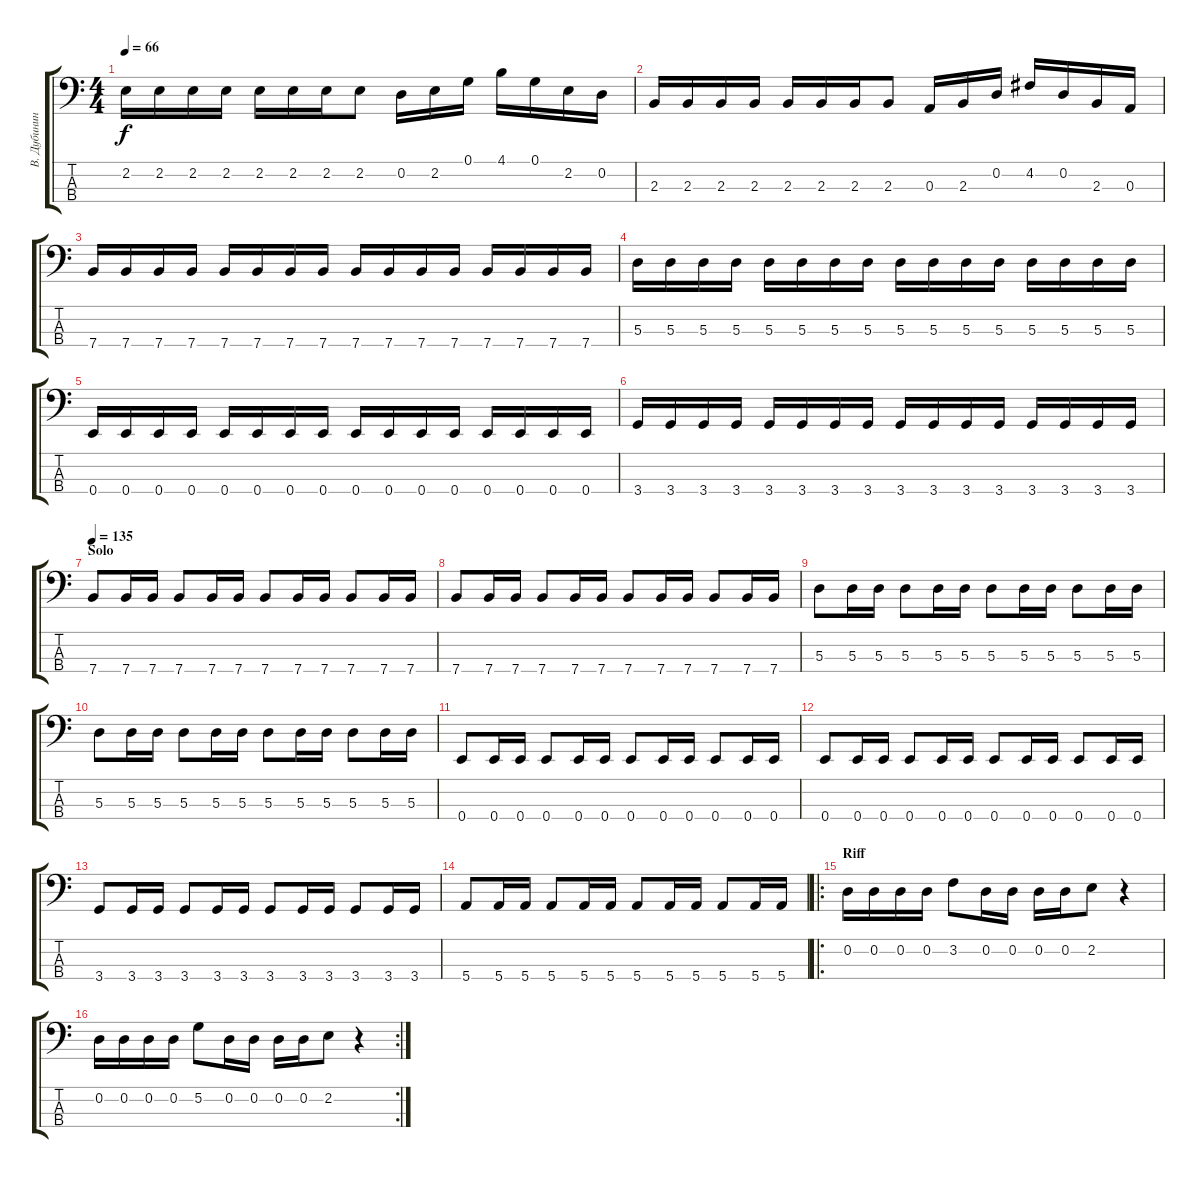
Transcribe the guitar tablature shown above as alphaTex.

\track ("В. Дубинин " "В. Дубинин") {instrument electricbassfinger}
\staff {score tabs}
\tuning (G2 D2 A1 E1) {hide}
\ts (4 4)
\tempo 66
\clef f4
\ks c
2.2.16{dy f} 2.2.16 2.2.16 2.2.16 2.2.16 2.2.16 2.2.16 2.2.8 0.2.16 2.2.16 0.1.16 4.1.16 0.1.16 2.2.16 0.2.16 |
2.3.16 2.3.16 2.3.16 2.3.16 2.3.16 2.3.16 2.3.16 2.3.8 0.3.16 2.3.16 0.2.16 4.2.16 0.2.16 2.3.16 0.3.16 |
7.4.16 7.4.16 7.4.16 7.4.16 7.4.16 7.4.16 7.4.16 7.4.16 7.4.16 7.4.16 7.4.16 7.4.16 7.4.16 7.4.16 7.4.16 7.4.16 |
5.3.16 5.3.16 5.3.16 5.3.16 5.3.16 5.3.16 5.3.16 5.3.16 5.3.16 5.3.16 5.3.16 5.3.16 5.3.16 5.3.16 5.3.16 5.3.16 |
0.4.16 0.4.16 0.4.16 0.4.16 0.4.16 0.4.16 0.4.16 0.4.16 0.4.16 0.4.16 0.4.16 0.4.16 0.4.16 0.4.16 0.4.16 0.4.16 |
3.4.16 3.4.16 3.4.16 3.4.16 3.4.16 3.4.16 3.4.16 3.4.16 3.4.16 3.4.16 3.4.16 3.4.16 3.4.16 3.4.16 3.4.16 3.4.16 |
\section ("" "Solo")
\tempo 135
7.4.8 7.4.16 7.4.16 7.4.8 7.4.16 7.4.16 7.4.8 7.4.16 7.4.16 7.4.8 7.4.16 7.4.16 |
7.4.8 7.4.16 7.4.16 7.4.8 7.4.16 7.4.16 7.4.8 7.4.16 7.4.16 7.4.8 7.4.16 7.4.16 |
5.3.8 5.3.16 5.3.16 5.3.8 5.3.16 5.3.16 5.3.8 5.3.16 5.3.16 5.3.8 5.3.16 5.3.16 |
5.3.8 5.3.16 5.3.16 5.3.8 5.3.16 5.3.16 5.3.8 5.3.16 5.3.16 5.3.8 5.3.16 5.3.16 |
0.4.8 0.4.16 0.4.16 0.4.8 0.4.16 0.4.16 0.4.8 0.4.16 0.4.16 0.4.8 0.4.16 0.4.16 |
0.4.8 0.4.16 0.4.16 0.4.8 0.4.16 0.4.16 0.4.8 0.4.16 0.4.16 0.4.8 0.4.16 0.4.16 |
3.4.8 3.4.16 3.4.16 3.4.8 3.4.16 3.4.16 3.4.8 3.4.16 3.4.16 3.4.8 3.4.16 3.4.16 |
5.4.8 5.4.16 5.4.16 5.4.8 5.4.16 5.4.16 5.4.8 5.4.16 5.4.16 5.4.8 5.4.16 5.4.16 |
\ro
\section ("" "Riff")
0.2.16 0.2.16 0.2.16 0.2.16 3.2.8 0.2.16 0.2.16 0.2.16 0.2.16 2.2.8 r.4 |
\rc 2
0.2.16 0.2.16 0.2.16 0.2.16 5.2.8 0.2.16 0.2.16 0.2.16 0.2.16 2.2.8 r.4
